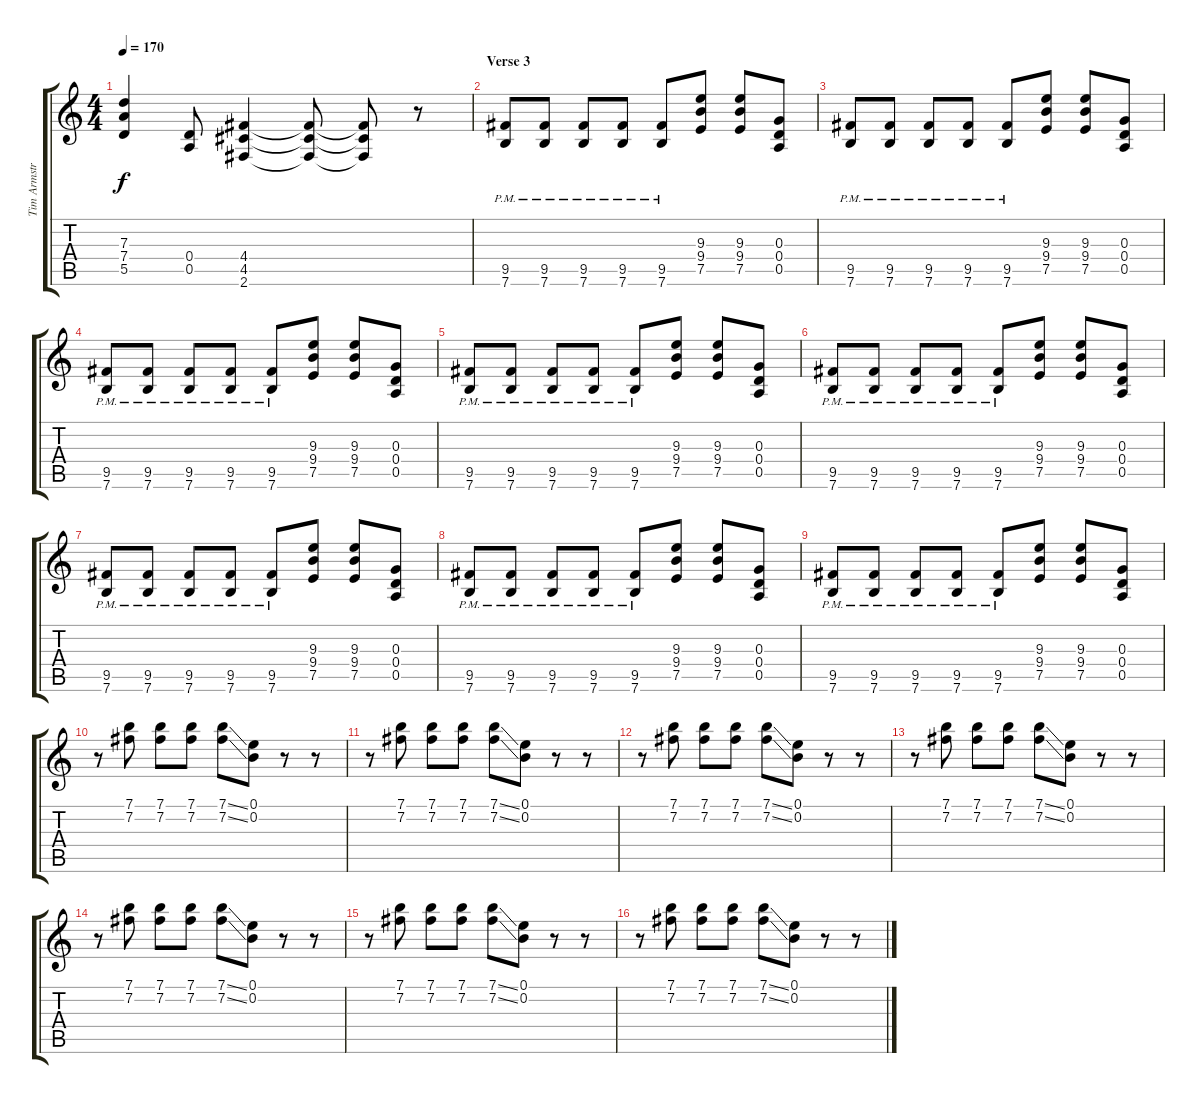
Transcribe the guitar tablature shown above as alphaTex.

\track ("Tim Armstrong" "Tim Armstr") {instrument distortionguitar}
\staff {score tabs}
\tuning (E4 B3 G3 D3 A2 E2) {hide}
\ts (4 4)
\tempo 170
\clef g2
\ks c
(7.3 7.4 5.5).4{dy f} (0.4 0.5).8 (4.4 4.5 2.6).4 (4.4{t} 4.5{t} 2.6{t}).8 (4.4{t} 4.5{t} 2.6{t}).8 r.8 |
\section ("" "Verse 3")
(9.5{pm} 7.6{pm}).8 (9.5{pm} 7.6{pm}).8 (9.5{pm} 7.6{pm}).8 (9.5{pm} 7.6{pm}).8 (9.5{pm} 7.6{pm}).8 (9.3 9.4 7.5).8 (9.3 9.4 7.5).8 (0.3 0.4 0.5).8 |
(9.5{pm} 7.6{pm}).8 (9.5{pm} 7.6{pm}).8 (9.5{pm} 7.6{pm}).8 (9.5{pm} 7.6{pm}).8 (9.5{pm} 7.6{pm}).8 (9.3 9.4 7.5).8 (9.3 9.4 7.5).8 (0.3 0.4 0.5).8 |
(9.5{pm} 7.6{pm}).8 (9.5{pm} 7.6{pm}).8 (9.5{pm} 7.6{pm}).8 (9.5{pm} 7.6{pm}).8 (9.5{pm} 7.6{pm}).8 (9.3 9.4 7.5).8 (9.3 9.4 7.5).8 (0.3 0.4 0.5).8 |
(9.5{pm} 7.6{pm}).8 (9.5{pm} 7.6{pm}).8 (9.5{pm} 7.6{pm}).8 (9.5{pm} 7.6{pm}).8 (9.5{pm} 7.6{pm}).8 (9.3 9.4 7.5).8 (9.3 9.4 7.5).8 (0.3 0.4 0.5).8 |
(9.5{pm} 7.6{pm}).8 (9.5{pm} 7.6{pm}).8 (9.5{pm} 7.6{pm}).8 (9.5{pm} 7.6{pm}).8 (9.5{pm} 7.6{pm}).8 (9.3 9.4 7.5).8 (9.3 9.4 7.5).8 (0.3 0.4 0.5).8 |
(9.5{pm} 7.6{pm}).8 (9.5{pm} 7.6{pm}).8 (9.5{pm} 7.6{pm}).8 (9.5{pm} 7.6{pm}).8 (9.5{pm} 7.6{pm}).8 (9.3 9.4 7.5).8 (9.3 9.4 7.5).8 (0.3 0.4 0.5).8 |
(9.5{pm} 7.6{pm}).8 (9.5{pm} 7.6{pm}).8 (9.5{pm} 7.6{pm}).8 (9.5{pm} 7.6{pm}).8 (9.5{pm} 7.6{pm}).8 (9.3 9.4 7.5).8 (9.3 9.4 7.5).8 (0.3 0.4 0.5).8 |
(9.5{pm} 7.6{pm}).8 (9.5{pm} 7.6{pm}).8 (9.5{pm} 7.6{pm}).8 (9.5{pm} 7.6{pm}).8 (9.5{pm} 7.6{pm}).8 (9.3 9.4 7.5).8 (9.3 9.4 7.5).8 (0.3 0.4 0.5).8 |
r.8 (7.1 7.2).8 (7.1 7.2).8 (7.1 7.2).8 (7.1{ss} 7.2{ss}).8 (0.1 0.2).8 r.8 r.8 |
r.8 (7.1 7.2).8 (7.1 7.2).8 (7.1 7.2).8 (7.1{ss} 7.2{ss}).8 (0.1 0.2).8 r.8 r.8 |
r.8 (7.1 7.2).8 (7.1 7.2).8 (7.1 7.2).8 (7.1{ss} 7.2{ss}).8 (0.1 0.2).8 r.8 r.8 |
r.8 (7.1 7.2).8 (7.1 7.2).8 (7.1 7.2).8 (7.1{ss} 7.2{ss}).8 (0.1 0.2).8 r.8 r.8 |
r.8 (7.1 7.2).8 (7.1 7.2).8 (7.1 7.2).8 (7.1{ss} 7.2{ss}).8 (0.1 0.2).8 r.8 r.8 |
r.8 (7.1 7.2).8 (7.1 7.2).8 (7.1 7.2).8 (7.1{ss} 7.2{ss}).8 (0.1 0.2).8 r.8 r.8 |
r.8 (7.1 7.2).8 (7.1 7.2).8 (7.1 7.2).8 (7.1{ss} 7.2{ss}).8 (0.1 0.2).8 r.8 r.8
